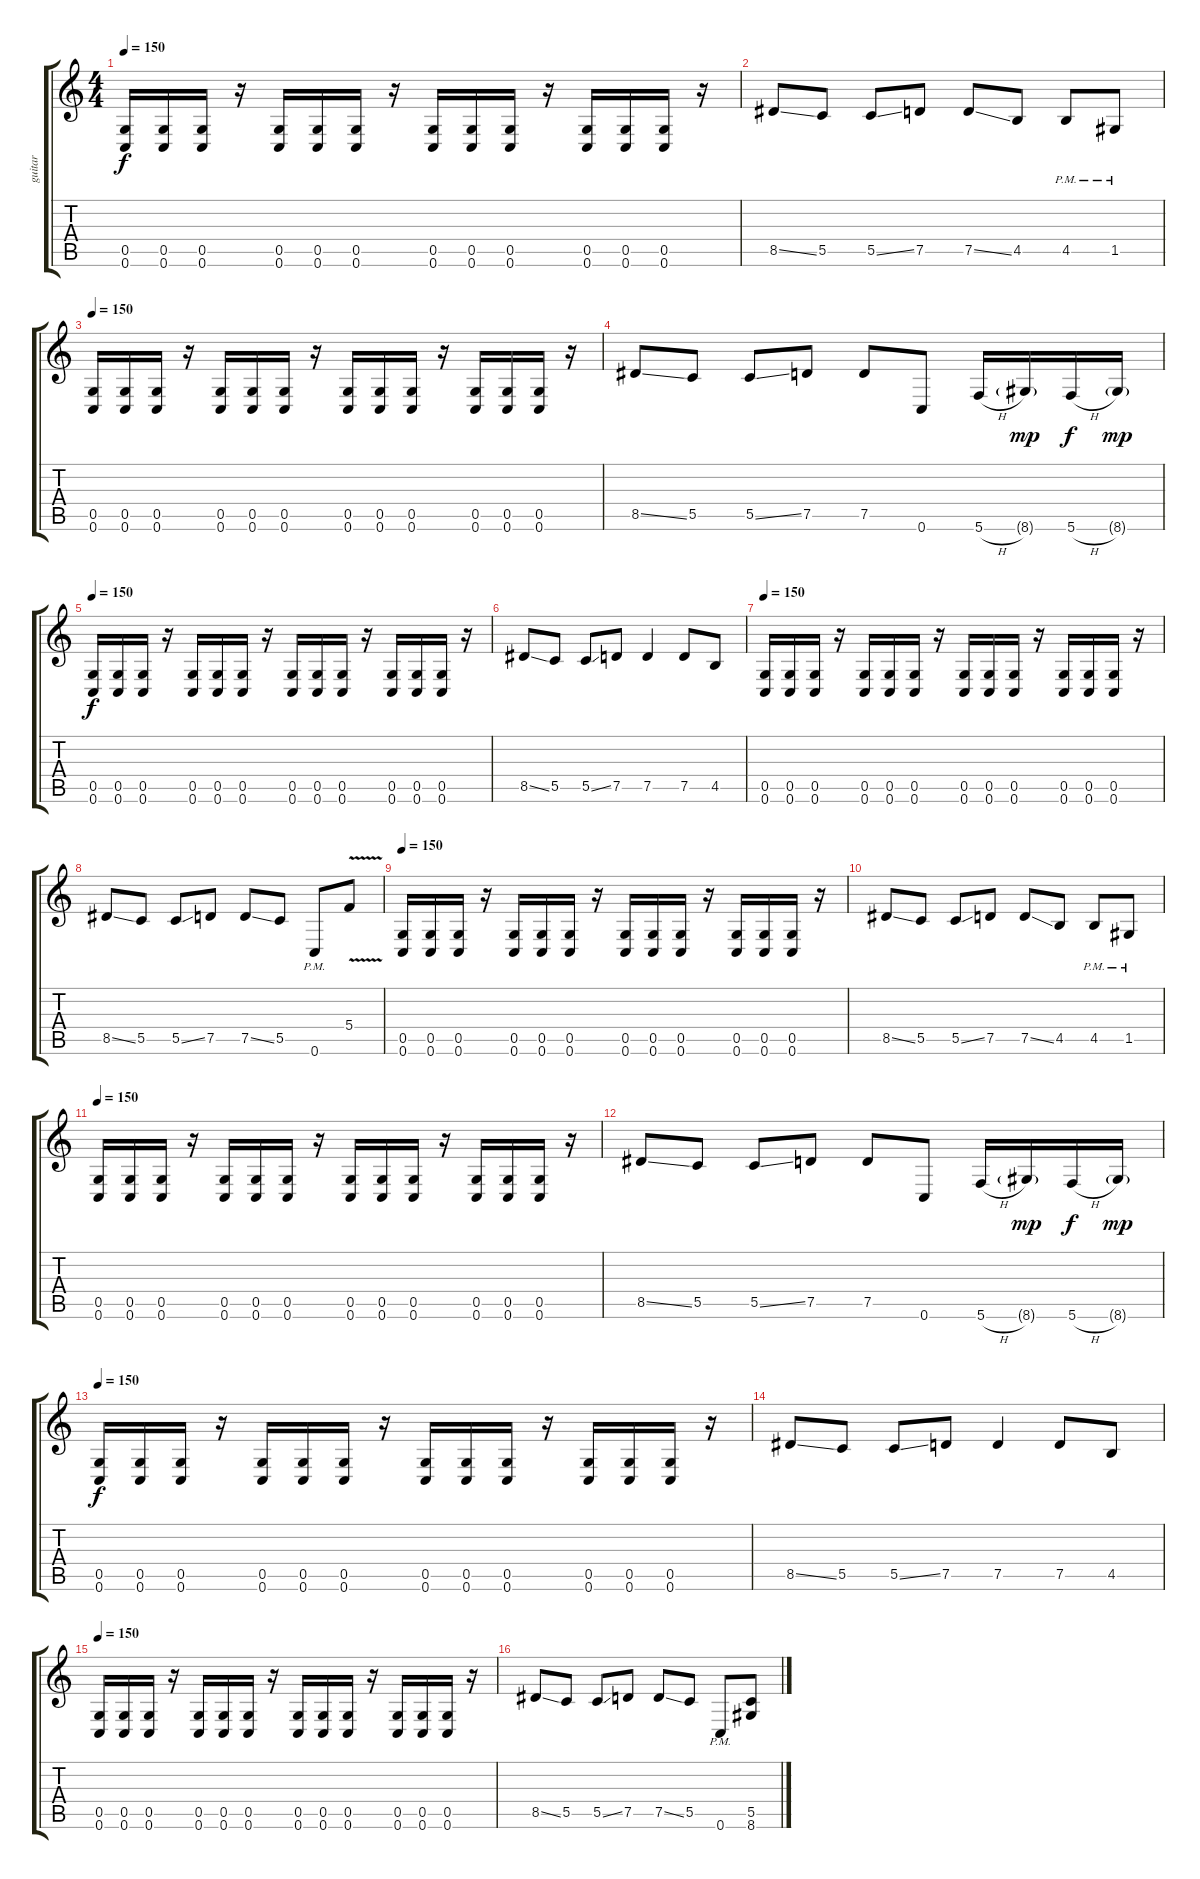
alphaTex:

\track ("guitar" "guitar") {instrument distortionguitar}
\staff {score tabs}
\tuning (D4 A3 F3 C3 G2 C2) {hide}
\ts (4 4)
\tempo 150
\clef g2
\ks c
(0.5 0.6).16{dy f} (0.5 0.6).16 (0.5 0.6).16 r.16 (0.5 0.6).16 (0.5 0.6).16 (0.5 0.6).16 r.16 (0.5 0.6).16 (0.5 0.6).16 (0.5 0.6).16 r.16 (0.5 0.6).16 (0.5 0.6).16 (0.5 0.6).16 r.16 |
8.5{ss}.8 5.5.8 5.5{ss}.8 7.5.8 7.5{ss}.8 4.5.8 4.5{pm}.8 1.5{pm}.8 |
\tempo 150
(0.5 0.6).16 (0.5 0.6).16 (0.5 0.6).16 r.16 (0.5 0.6).16 (0.5 0.6).16 (0.5 0.6).16 r.16 (0.5 0.6).16 (0.5 0.6).16 (0.5 0.6).16 r.16 (0.5 0.6).16 (0.5 0.6).16 (0.5 0.6).16 r.16 |
8.5{ss}.8 5.5.8 5.5{ss}.8 7.5.8 7.5.8 0.6.8 5.6{h}.16 8.6{g}.16{dy mp} 5.6{h}.16{dy f} 8.6{g}.16{dy mp} |
\tempo 150
(0.5 0.6).16{dy f} (0.5 0.6).16 (0.5 0.6).16 r.16 (0.5 0.6).16 (0.5 0.6).16 (0.5 0.6).16 r.16 (0.5 0.6).16 (0.5 0.6).16 (0.5 0.6).16 r.16 (0.5 0.6).16 (0.5 0.6).16 (0.5 0.6).16 r.16 |
8.5{ss}.8 5.5.8 5.5{ss}.8 7.5.8 7.5.4 7.5.8 4.5.8 |
\tempo 150
(0.5 0.6).16 (0.5 0.6).16 (0.5 0.6).16 r.16 (0.5 0.6).16 (0.5 0.6).16 (0.5 0.6).16 r.16 (0.5 0.6).16 (0.5 0.6).16 (0.5 0.6).16 r.16 (0.5 0.6).16 (0.5 0.6).16 (0.5 0.6).16 r.16 |
8.5{ss}.8 5.5.8 5.5{ss}.8 7.5.8 7.5{ss}.8 5.5.8 0.6{pm}.8 5.4{v}.8{instrument guitarharmonics} |
\tempo 150
(0.5 0.6).16{instrument distortionguitar} (0.5 0.6).16 (0.5 0.6).16 r.16 (0.5 0.6).16 (0.5 0.6).16 (0.5 0.6).16 r.16 (0.5 0.6).16 (0.5 0.6).16 (0.5 0.6).16 r.16 (0.5 0.6).16 (0.5 0.6).16 (0.5 0.6).16 r.16 |
8.5{ss}.8 5.5.8 5.5{ss}.8 7.5.8 7.5{ss}.8 4.5.8 4.5{pm}.8 1.5{pm}.8 |
\tempo 150
(0.5 0.6).16 (0.5 0.6).16 (0.5 0.6).16 r.16 (0.5 0.6).16 (0.5 0.6).16 (0.5 0.6).16 r.16 (0.5 0.6).16 (0.5 0.6).16 (0.5 0.6).16 r.16 (0.5 0.6).16 (0.5 0.6).16 (0.5 0.6).16 r.16 |
8.5{ss}.8 5.5.8 5.5{ss}.8 7.5.8 7.5.8 0.6.8 5.6{h}.16 8.6{g}.16{dy mp} 5.6{h}.16{dy f} 8.6{g}.16{dy mp} |
\tempo 150
(0.5 0.6).16{dy f} (0.5 0.6).16 (0.5 0.6).16 r.16 (0.5 0.6).16 (0.5 0.6).16 (0.5 0.6).16 r.16 (0.5 0.6).16 (0.5 0.6).16 (0.5 0.6).16 r.16 (0.5 0.6).16 (0.5 0.6).16 (0.5 0.6).16 r.16 |
8.5{ss}.8 5.5.8 5.5{ss}.8 7.5.8 7.5.4 7.5.8 4.5.8 |
\tempo 150
(0.5 0.6).16 (0.5 0.6).16 (0.5 0.6).16 r.16 (0.5 0.6).16 (0.5 0.6).16 (0.5 0.6).16 r.16 (0.5 0.6).16 (0.5 0.6).16 (0.5 0.6).16 r.16 (0.5 0.6).16 (0.5 0.6).16 (0.5 0.6).16 r.16 |
8.5{ss}.8 5.5.8 5.5{ss}.8 7.5.8 7.5{ss}.8 5.5.8 0.6{pm}.8 (5.5 8.6).8
